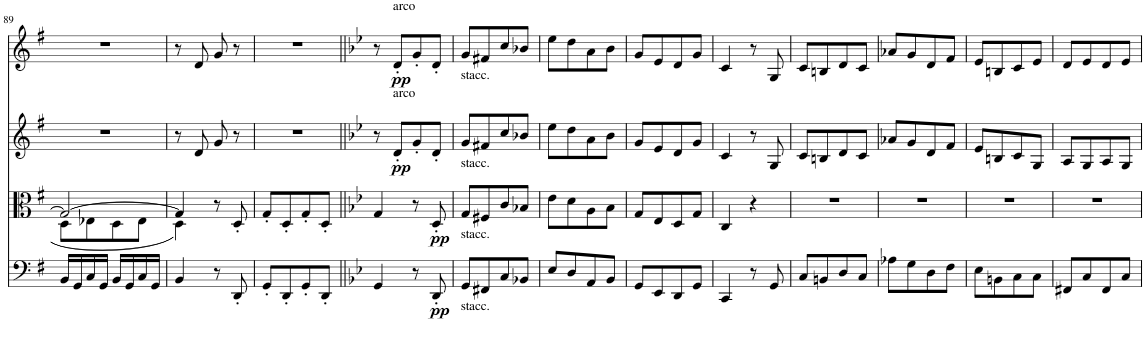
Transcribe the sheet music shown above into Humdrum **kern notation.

**kern	**dynam	**kern	**dynam	**kern	**dynam	**kern	**dynam
*part4	*part4	*part3	*part3	*part2	*part2	*part1	*part1
*staff4	*staff4	*staff3	*staff3	*staff2	*staff2	*staff1	*staff1
*I"Bassoon	*	*I"Clarinet	*	*I"Oboe	*	*I"Recorder	*
*I'Bsn	*	*I'Cl	*	*I'Ob	*	*I'Rec	*
!!LO:PB:g=z
*clefF4	*	*clefC3	*	*clefG2	*	*clefG2	*
*	*	*Trd1c2	*	*	*	*	*
*k[f#]	*	*k[f#]	*	*k[f#]	*	*k[f#]	*
*M2/4	*	*M2/4	*	*M2/4	*	*M2/4	*
=89	=89	=89	=89	=89	=89	=89	=89
*	*	*^	*	*	*	*	*
16BB/LL	.	2G/_	8D\L	.	2r	.	2r	.
16GG/	.	.	.	.	.	.	.	.
16C/	.	.	8E-X\	.	.	.	.	.
16GG/JJ	.	.	.	.	.	.	.	.
16BB/LL	.	.	8D\	.	.	.	.	.
16GG/	.	.	.	.	.	.	.	.
16C/	.	.	8E-\J	.	.	.	.	.
16GG/JJ	.	.	.	.	.	.	.	.
=90	=90	=90	=90	=90	=90	=90	=90	=90
4BB/	.	4G/]	4D\	.	8r	.	8r	.
.	.	.	.	.	8d/	.	8d/	.
8r	.	8r	4ryy	.	8g/	.	8g/	.
8DD'/	.	8D'/	.	.	8r	.	8r	.
*	*	*v	*v	*	*	*	*	*
=91	=91	=91	=91	=91	=91	=91	=91
8GG'/L	.	8G'/L	.	2r	.	2r	.
8DD'/	.	8D'/	.	.	.	.	.
8GG'/	.	8G'/	.	.	.	.	.
8DD'/J	.	8D'/J	.	.	.	.	.
=92||	=92||	=92||	=92||	=92||	=92||	=92||	=92||
*k[b-e-]	*	*k[b-e-]	*	*k[b-e-]	*	*k[b-e-]	*
4GG/	.	4G/	.	8r	.	8r	.
!	!	!	!	!	!	!LO:TX:a:t=arco	!
!	!	!	!	!LO:TX:a:t=arco	!	!	!
!	!	!	!	!	!LO:DY:b	!	!LO:DY:b
.	.	.	.	8d'/L	pp	8d'/L	pp
8r	.	8r	.	8g'/	.	8g'/	.
!	!LO:DY:b	!	!LO:DY:b	!	!	!	!
8DD'/	pp	8D'/	pp	8d'/J	.	8d'/J	.
=93	=93	=93	=93	=93	=93	=93	=93
!	!	!	!	!	!	!LO:TX:b:t=stacc.	!
!	!	!	!	!LO:TX:b:t=stacc.	!	!	!
!	!	!LO:TX:b:t=stacc.	!	!	!	!	!
!LO:TX:b:t=stacc.	!	!	!	!	!	!	!
8GG/L	.	8G/L	.	8g/L	.	8g/L	.
8FF#X/	.	8F#X/	.	8f#X/	.	8f#X/	.
8C/	.	8c/	.	8cc/	.	8cc/	.
8BB-X/J	.	8B-X/J	.	8b-X/J	.	8b-X/J	.
=94	=94	=94	=94	=94	=94	=94	=94
8E-/L	.	8e-\L	.	8ee-\L	.	8ee-\L	.
8D/	.	8d\	.	8dd\	.	8dd\	.
8AA/	.	8A\	.	8a\	.	8a\	.
8BB-/J	.	8B-\J	.	8b-\J	.	8b-\J	.
=95	=95	=95	=95	=95	=95	=95	=95
8GG/L	.	8G/L	.	8g/L	.	8g/L	.
8EE-/	.	8E-/	.	8e-/	.	8e-/	.
8DD/	.	8D/	.	8d/	.	8d/	.
8GG/J	.	8G/J	.	8g/J	.	8g/J	.
=96	=96	=96	=96	=96	=96	=96	=96
4CC/	.	4C/	.	4c/	.	4c/	.
8r	.	4r	.	8r	.	8r	.
8GG/	.	.	.	8G/	.	8G/	.
=97	=97	=97	=97	=97	=97	=97	=97
8C/L	.	2r	.	8c/L	.	8c/L	.
8BBn/	.	.	.	8Bn/	.	8Bn/	.
8D/	.	.	.	8d/	.	8d/	.
8C/J	.	.	.	8c/J	.	8c/J	.
=98	=98	=98	=98	=98	=98	=98	=98
8A-X\L	.	2r	.	8a-X/L	.	8a-X/L	.
8G\	.	.	.	8g/	.	8g/	.
8D\	.	.	.	8d/	.	8d/	.
8F\J	.	.	.	8f/J	.	8f/J	.
=99	=99	=99	=99	=99	=99	=99	=99
8E-\L	.	2r	.	8e-/L	.	8e-/L	.
8BBn\	.	.	.	8Bn/	.	8Bn/	.
8C\	.	.	.	8c/	.	8c/	.
8C\J	.	.	.	8G/J	.	8e-/J	.
=100	=100	=100	=100	=100	=100	=100	=100
8FF#X/L	.	2r	.	8A/L	.	8d/L	.
8C/	.	.	.	8G/	.	8e-/	.
8FF#/	.	.	.	8A/	.	8d/	.
8C/J	.	.	.	8G/J	.	8e-/J	.
=	=	=	=	=	=	=	=
*-	*-	*-	*-	*-	*-	*-	*-
